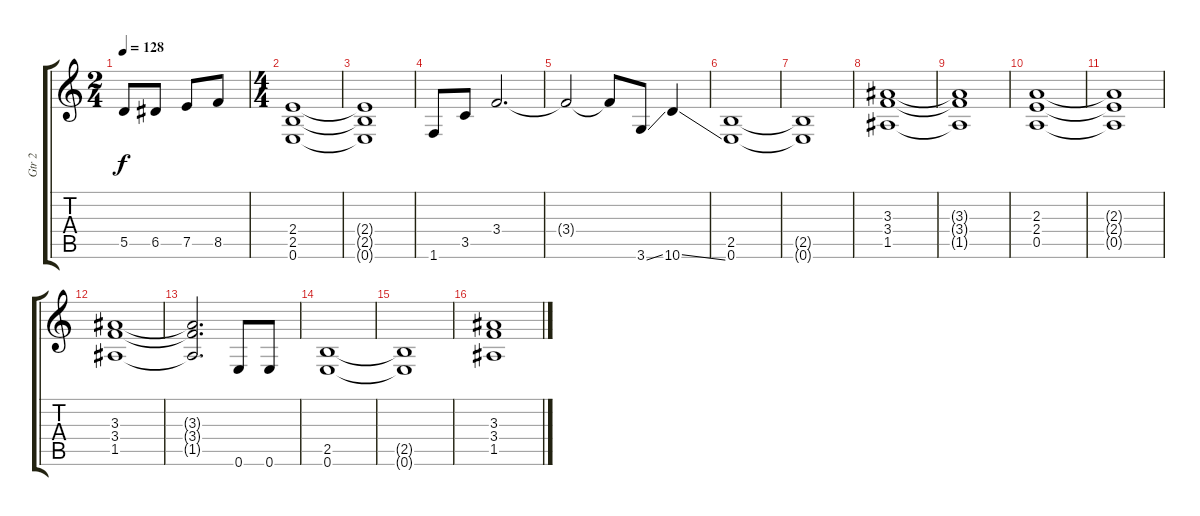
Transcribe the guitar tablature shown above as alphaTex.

\track ("Gtr 2" "Gtr 2") {instrument distortionguitar}
\staff {score tabs}
\tuning (E4 B3 G3 D3 A2 E2) {hide}
\ts (2 4)
\tempo 128
\clef g2
\ks c
5.5.8{dy f} 6.5.8 7.5.8 8.5.8 |
\ts (4 4)
(2.4 2.5 0.6).1 |
(2.4{t} 2.5{t} 0.6{t}).1 |
1.6.8 3.5.8 3.4.2{d} |
3.4{t}.2 3.4{t}.8 3.6{ss}.8 10.6{ss}.4 |
(2.5 0.6).1 |
(2.5{t} 0.6{t}).1 |
(3.3 3.4 1.5).1 |
(3.3{t} 3.4{t} 1.5{t}).1 |
(2.3 2.4 0.5).1 |
(2.3{t} 2.4{t} 0.5{t}).1 |
(3.3 3.4 1.5).1 |
(3.3{t} 3.4{t} 1.5{t}).2{d} 0.6.8 0.6.8 |
(2.5 0.6).1 |
(2.5{t} 0.6{t}).1 |
(3.3 3.4 1.5).1
